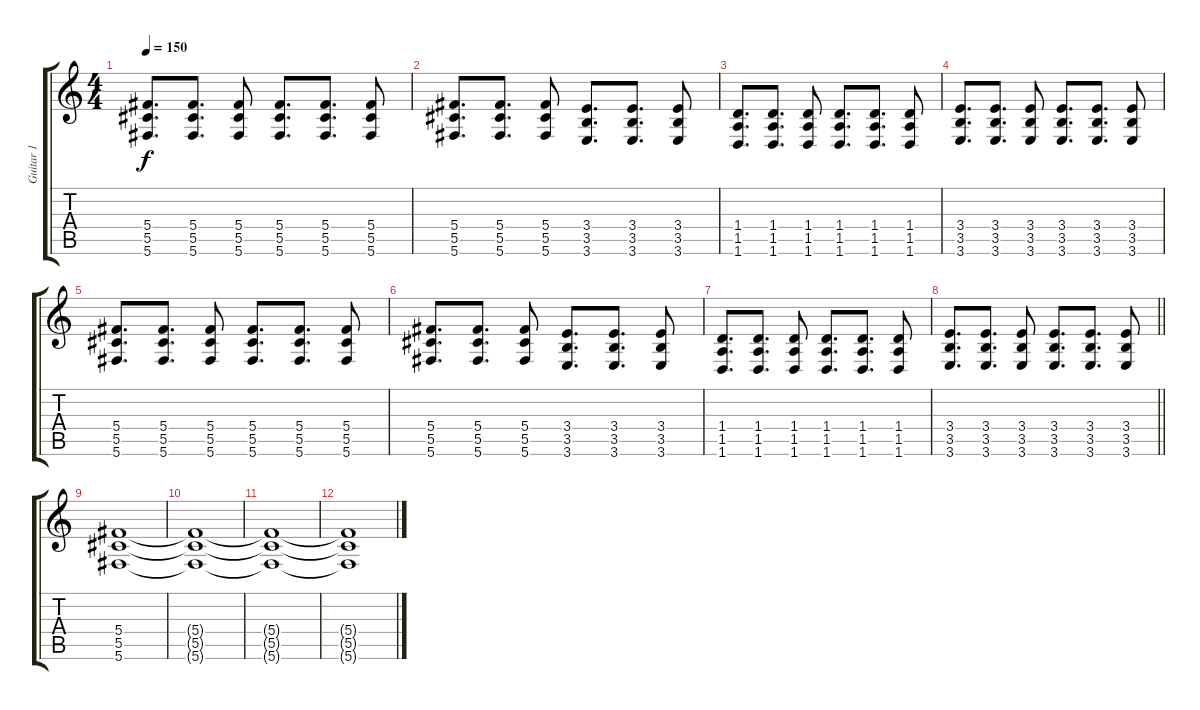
\track ("Guitar 1" "Guitar 1") {instrument distortionguitar}
\staff {score tabs}
\tuning (Eb4 Bb3 Gb3 Db3 Ab2 Db2) {hide}
\ts (4 4)
\section ("" "")
\tempo 150
\clef g2
\ks c
(5.4 5.5 5.6).8{d dy f} (5.4 5.5 5.6).8{d} (5.4 5.5 5.6).8 (5.4 5.5 5.6).8{d} (5.4 5.5 5.6).8{d} (5.4 5.5 5.6).8 |
(5.4 5.5 5.6).8{d} (5.4 5.5 5.6).8{d} (5.4 5.5 5.6).8 (3.4 3.5 3.6).8{d} (3.4 3.5 3.6).8{d} (3.4 3.5 3.6).8 |
(1.4 1.5 1.6).8{d} (1.4 1.5 1.6).8{d} (1.4 1.5 1.6).8 (1.4 1.5 1.6).8{d} (1.4 1.5 1.6).8{d} (1.4 1.5 1.6).8 |
(3.4 3.5 3.6).8{d} (3.4 3.5 3.6).8{d} (3.4 3.5 3.6).8 (3.4 3.5 3.6).8{d} (3.4 3.5 3.6).8{d} (3.4 3.5 3.6).8 |
(5.4 5.5 5.6).8{d} (5.4 5.5 5.6).8{d} (5.4 5.5 5.6).8 (5.4 5.5 5.6).8{d} (5.4 5.5 5.6).8{d} (5.4 5.5 5.6).8 |
(5.4 5.5 5.6).8{d} (5.4 5.5 5.6).8{d} (5.4 5.5 5.6).8 (3.4 3.5 3.6).8{d} (3.4 3.5 3.6).8{d} (3.4 3.5 3.6).8 |
(1.4 1.5 1.6).8{d} (1.4 1.5 1.6).8{d} (1.4 1.5 1.6).8 (1.4 1.5 1.6).8{d} (1.4 1.5 1.6).8{d} (1.4 1.5 1.6).8 |
\barLineRight lightlight
(3.4 3.5 3.6).8{d} (3.4 3.5 3.6).8{d} (3.4 3.5 3.6).8 (3.4 3.5 3.6).8{d} (3.4 3.5 3.6).8{d} (3.4 3.5 3.6).8 |
\section ("" "")
(5.4 5.5 5.6).1 |
(5.4{t} 5.5{t} 5.6{t}).1 |
(5.4{t} 5.5{t} 5.6{t}).1 |
(5.4{t} 5.5{t} 5.6{t}).1
